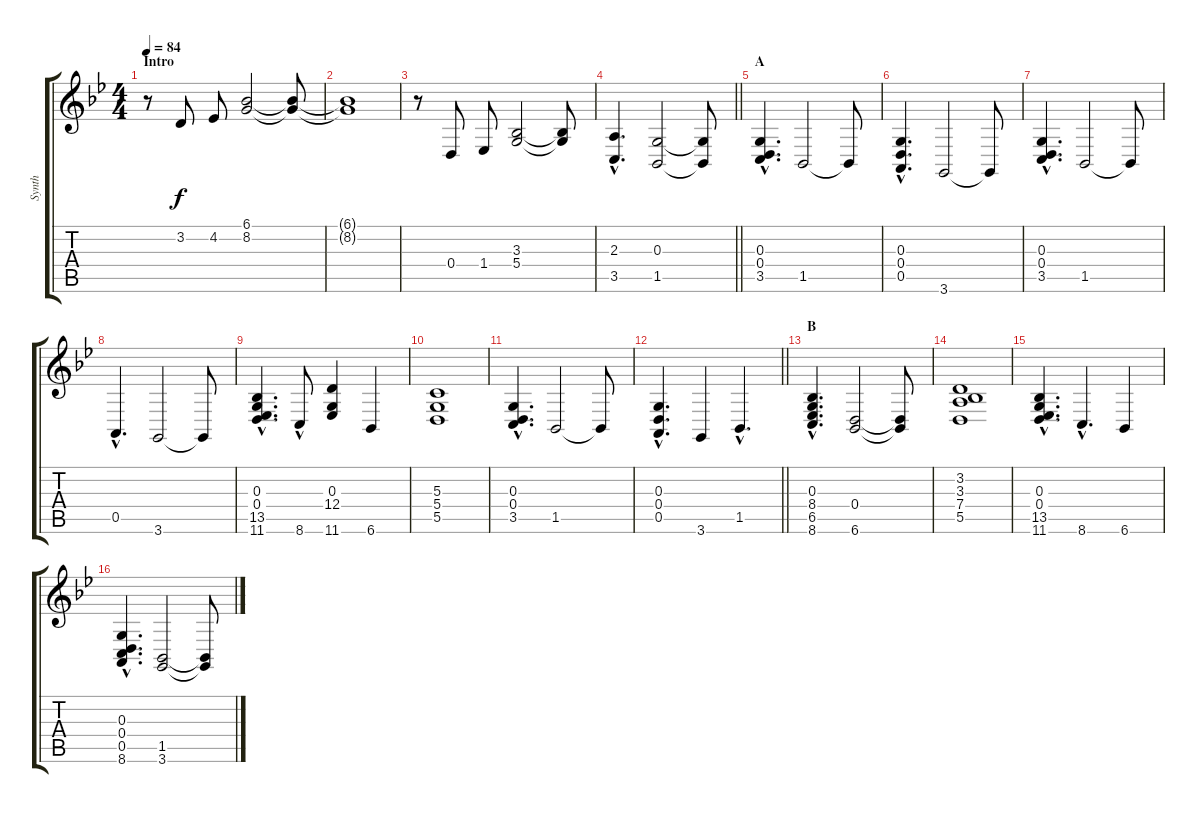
\track ("Synth" "Synth") {instrument electricpiano1}
\staff {score tabs}
\tuning (E4 B3 G3 D3 A2 E2) {hide}
\ts (4 4)
\section ("" "Intro")
\tempo 84
\clef g2
\ks bb
r.8{dy f instrument electricpiano1} 3.2.8 4.2.8 (6.1 8.2).2 (6.1{t} 8.2{t}).8 |
(6.1{t} 8.2{t}).1 |
r.8 0.4.8 1.4.8 (3.3 5.4).2 (3.3{t} 5.4{t}).8 |
\barLineRight lightlight
(2.3{hac} 3.5{hac}).4{d} (0.3 1.5).2 (0.3{t} 1.5{t}).8 |
\section ("" "A")
(0.3{hac} 0.4{hac} 3.5{hac}).4{d} 1.5.2 1.5{t}.8 |
(0.3{hac} 0.4{hac} 0.5{hac}).4{d} 3.6.2 3.6{t}.8 |
(0.3 0.4 3.5{hac}).4{d} 1.5.2 1.5{t}.8 |
0.5{hac}.4{d} 3.6.2 3.6{t}.8 |
(0.3{hac} 0.4{hac} 13.5{hac} 11.6{hac}).4{d} 8.6{hac}.8 (0.3 12.4 11.6).4 6.6.4 |
(5.3 5.4 5.5).1 |
(0.3{hac} 0.4{hac} 3.5{hac}).4{d} 1.5.2 1.5{t}.8 |
\barLineRight lightlight
(0.3{hac} 0.4{hac} 0.5{hac}).4{d} 3.6.4 1.5{hac}.4{d} |
\section ("" "B")
(0.3{hac} 8.4{hac} 6.5{hac} 8.6{hac}).4{d} (0.4 6.6).2 (0.4{t} 6.6{t}).8 |
(3.2 3.3 7.4 5.5).1 |
(0.3{hac} 0.4{hac} 13.5{hac} 11.6{hac}).4{d} 8.6{hac}.4{d} 6.6.4 |
(0.3{hac} 0.4{hac} 0.5{hac} 8.6{hac}).4{d} (1.5 3.6).2 (1.5{t} 3.6{t}).8
